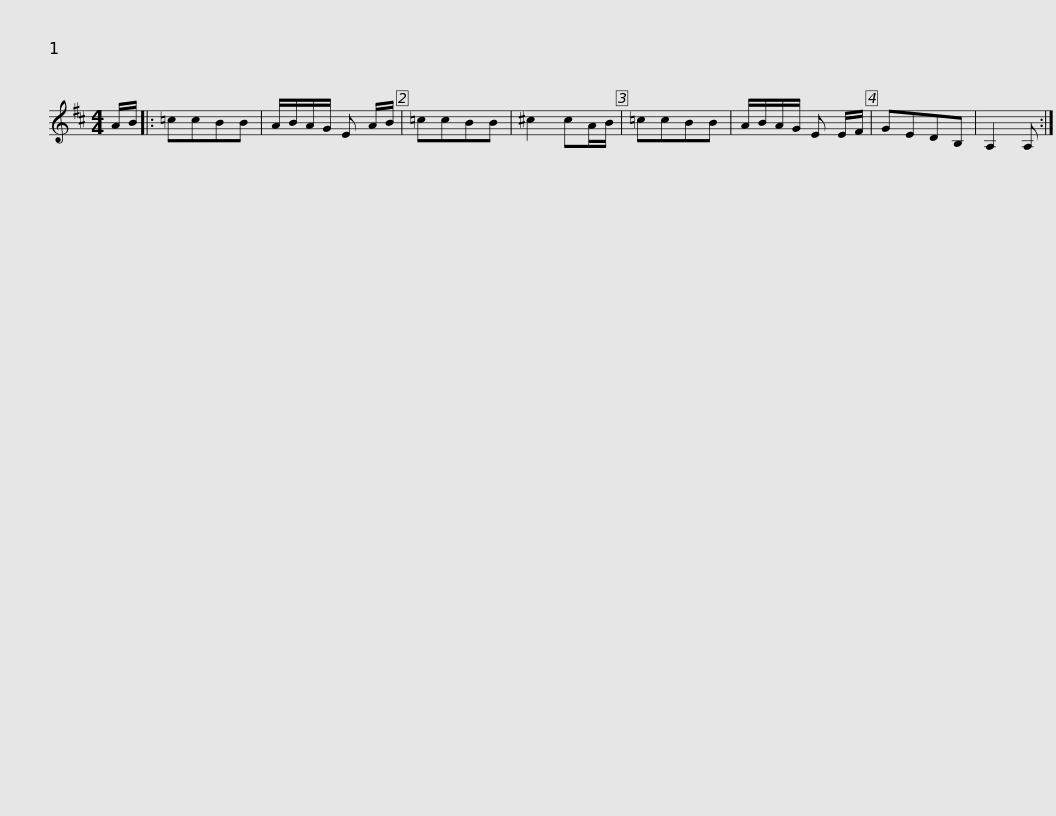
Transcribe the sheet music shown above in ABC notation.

X:1
L:1/8
M:4/4
I:linebreak $
K:D
V:1 treble
V:1
 A/B/ |: =ccBB | A/B/A/G/ E A/B/ | =ccBB | ^c2 cA/B/ | %5
 =ccBB | A/B/A/G/ E E/F/ | GEDB, | A,2 A, :| %9
